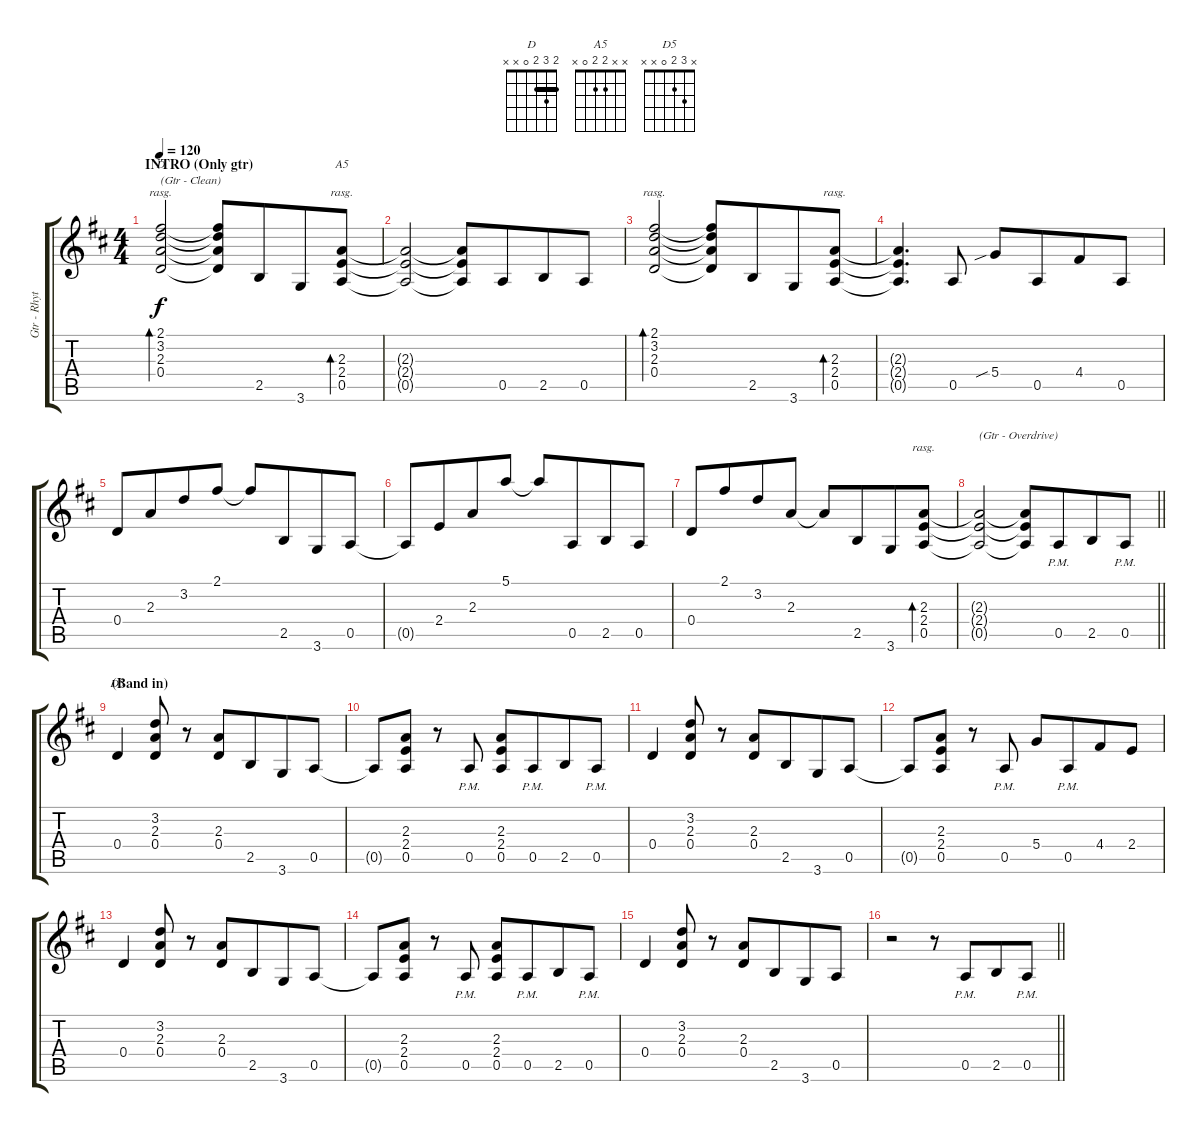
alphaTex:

\track ("Gtr - Rhythm 1" "Gtr - Rhyt") {instrument overdrivenguitar}
\staff {score tabs}
\tuning (E4 B3 G3 D3 A2 E2) {hide}
\chord ("D" 2 3 2 0 x x) {barre 2}
\chord ("A5" x x 2 2 0 x)
\chord ("D5" x 3 2 0 x x)
\ts (4 4)
\section ("" "INTRO (Only gtr)")
\tempo 120
\clef g2
\ks d
(2.1 3.2 2.3 0.4).2{bd 480 ch "D" rasg ii txt "(Gtr - Clean)" dy f instrument electricguitarclean} (2.1{t} 3.2{t} 2.3{t} 0.4{t}).8 2.5.8{beam merge} 3.6.8 (2.3 2.4 0.5).8{bd 240 ch "A5" rasg ii} |
(2.3{t} 2.4{t} 0.5{t}).2 (2.3{t} 2.4{t} 0.5{t}).8 0.5.8{beam merge} 2.5.8 0.5.8 |
(2.1 3.2 2.3 0.4).2{bd 480 rasg ii} (2.1{t} 3.2{t} 2.3{t} 0.4{t}).8 2.5.8{beam merge} 3.6.8 (2.3 2.4 0.5).8{bd 240 rasg ii} |
(2.3{t} 2.4{t} 0.5{t}).4{d} 0.5.8 5.4{sib}.8 0.5.8{beam merge} 4.4.8 0.5.8 |
0.4.8 2.3.8{beam merge} 3.2.8 2.1.8 2.1{t}.8 2.5.8{beam merge} 3.6.8 0.5.8 |
0.5{t}.8 2.4.8{beam merge} 2.3.8 5.1.8 5.1{t}.8 0.5.8{beam merge} 2.5.8 0.5.8 |
0.4.8 2.1.8{beam merge} 3.2.8 2.3.8 2.3{t}.8 2.5.8{beam merge} 3.6.8 (2.3 2.4 0.5).8{bd 240 rasg ii} |
\barLineRight lightlight
(2.3{t} 2.4{t} 0.5{t}).2{txt "(Gtr - Overdrive)"} (2.3{t} 2.4{t} 0.5{t}).8 0.5{pm}.8{instrument overdrivenguitar beam merge} 2.5.8 0.5{pm}.8 |
\section ("" "(Band in)")
0.4.4{ch "D5"} (3.2 2.3 0.4).8 r.8 (2.3 0.4).8 2.5.8{beam merge} 3.6.8 0.5.8 |
0.5{t}.8 (2.3 2.4 0.5).8 r.8 0.5{pm}.8 (2.3 2.4 0.5).8 0.5{pm}.8{beam merge} 2.5.8 0.5{pm}.8 |
0.4.4 (3.2 2.3 0.4).8 r.8 (2.3 0.4).8 2.5.8{beam merge} 3.6.8 0.5.8 |
0.5{t}.8 (2.3 2.4 0.5).8 r.8 0.5{pm}.8 5.4.8 0.5{pm}.8{beam merge} 4.4.8 2.4.8 |
0.4.4 (3.2 2.3 0.4).8 r.8 (2.3 0.4).8 2.5.8{beam merge} 3.6.8 0.5.8 |
0.5{t}.8 (2.3 2.4 0.5).8 r.8 0.5{pm}.8 (2.3 2.4 0.5).8 0.5{pm}.8{beam merge} 2.5.8 0.5{pm}.8 |
0.4.4 (3.2 2.3 0.4).8 r.8 (2.3 0.4).8 2.5.8{beam merge} 3.6.8 0.5.8 |
\barLineRight lightlight
r.2 r.8 0.5{pm}.8{beam merge} 2.5.8 0.5{pm}.8
